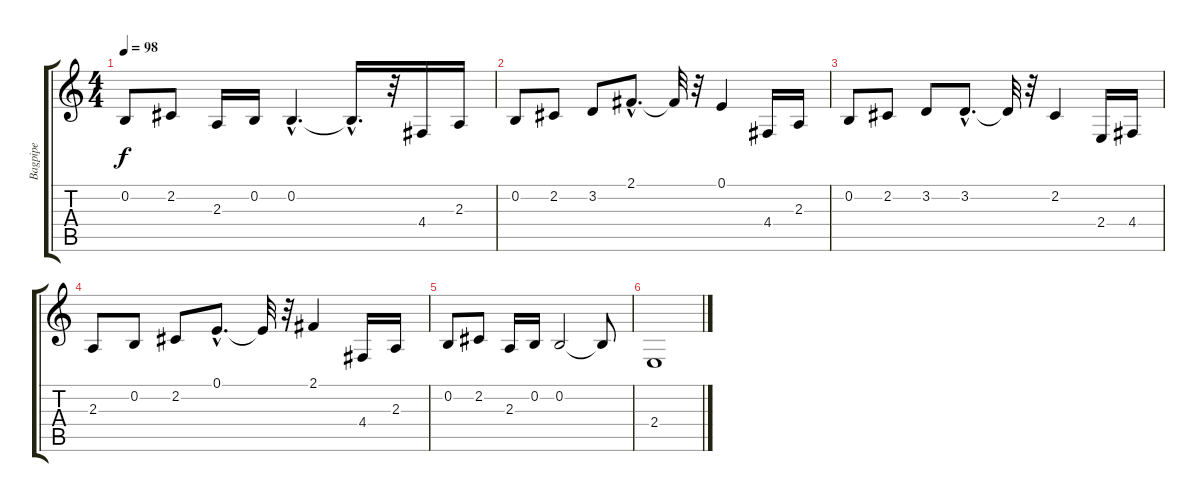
\track ("Bagpipe" "Bagpipe") {instrument bagpipe}
\staff {score tabs}
\tuning (E4 B3 G3 D3 A2 E2) {hide}
\ts (4 4)
\tempo 98
\clef g2
\ks c
0.2.8{dy f} 2.2.8 2.3.16 0.2.16 0.2{hac}.4{d} 0.2{hac t}.16{d} r.32 4.4.16 2.3.16 |
0.2.8 2.2.8 3.2.8 2.1{hac}.8{d} 2.1{t}.32 r.32 0.1.4 4.4.16 2.3.16 |
0.2.8 2.2.8 3.2.8 3.2{hac}.8{d} 3.2{t}.32 r.32 2.2.4 2.4.16 4.4.16 |
2.3.8 0.2.8 2.2.8 0.1{hac}.8{d} 0.1{t}.32 r.32 2.1.4 4.4.16 2.3.16 |
0.2.8 2.2.8 2.3.16 0.2.16 0.2.2 0.2{t}.8 |
2.4.1
